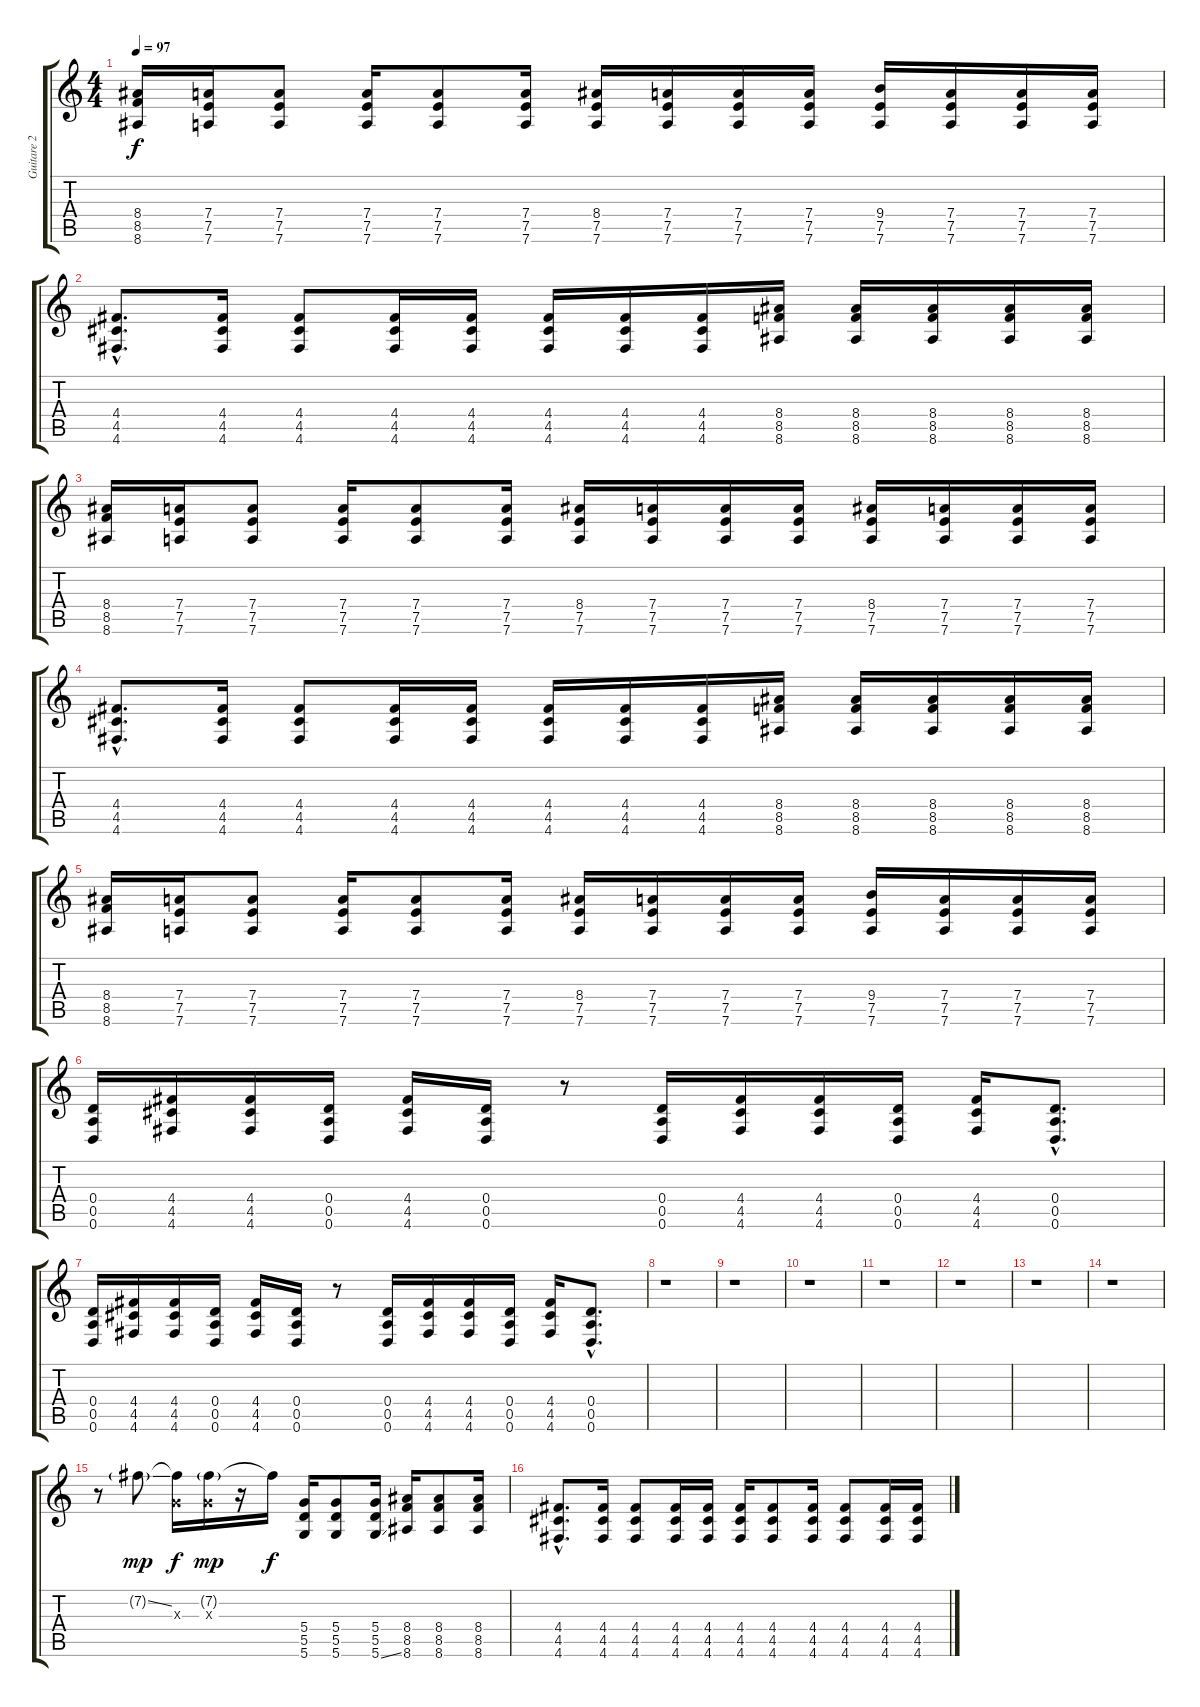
\track ("Guitare 2 - Nick" "Guitare 2 ") {instrument distortionguitar}
\staff {score tabs}
\tuning (E4 B3 G3 D3 A2 D2) {hide}
\ts (4 4)
\tempo 97
\clef g2
\ks c
(8.4 8.5 8.6).16{dy f} (7.4 7.5 7.6).16 (7.4 7.5 7.6).8 (7.4 7.5 7.6).16 (7.4 7.5 7.6).8 (7.4 7.5 7.6).16 (8.4 7.5 7.6).16 (7.4 7.5 7.6).16 (7.4 7.5 7.6).16 (7.4 7.5 7.6).16 (9.4 7.5 7.6).16 (7.4 7.5 7.6).16 (7.4 7.5 7.6).16 (7.4 7.5 7.6).16 |
(4.4{hac} 4.5{hac} 4.6{hac}).8{d} (4.4 4.5 4.6).16 (4.4 4.5 4.6).8 (4.4 4.5 4.6).16 (4.4 4.5 4.6).16 (4.4 4.5 4.6).16 (4.4 4.5 4.6).16 (4.4 4.5 4.6).16 (8.4 8.5 8.6).16 (8.4 8.5 8.6).16 (8.4 8.5 8.6).16 (8.4 8.5 8.6).16 (8.4 8.5 8.6).16 |
(8.4 8.5 8.6).16 (7.4 7.5 7.6).16 (7.4 7.5 7.6).8 (7.4 7.5 7.6).16 (7.4 7.5 7.6).8 (7.4 7.5 7.6).16 (8.4 7.5 7.6).16 (7.4 7.5 7.6).16 (7.4 7.5 7.6).16 (7.4 7.5 7.6).16 (8.4 7.5 7.6).16 (7.4 7.5 7.6).16 (7.4 7.5 7.6).16 (7.4 7.5 7.6).16 |
(4.4{hac} 4.5{hac} 4.6{hac}).8{d} (4.4 4.5 4.6).16 (4.4 4.5 4.6).8 (4.4 4.5 4.6).16 (4.4 4.5 4.6).16 (4.4 4.5 4.6).16 (4.4 4.5 4.6).16 (4.4 4.5 4.6).16 (8.4 8.5 8.6).16 (8.4 8.5 8.6).16 (8.4 8.5 8.6).16 (8.4 8.5 8.6).16 (8.4 8.5 8.6).16 |
(8.4 8.5 8.6).16 (7.4 7.5 7.6).16 (7.4 7.5 7.6).8 (7.4 7.5 7.6).16 (7.4 7.5 7.6).8 (7.4 7.5 7.6).16 (8.4 7.5 7.6).16 (7.4 7.5 7.6).16 (7.4 7.5 7.6).16 (7.4 7.5 7.6).16 (9.4 7.5 7.6).16 (7.4 7.5 7.6).16 (7.4 7.5 7.6).16 (7.4 7.5 7.6).16 |
(0.4 0.5 0.6).16 (4.4 4.5 4.6).16 (4.4 4.5 4.6).16 (0.4 0.5 0.6).16 (4.4 4.5 4.6).16 (0.4 0.5 0.6).16 r.8 (0.4 0.5 0.6).16 (4.4 4.5 4.6).16 (4.4 4.5 4.6).16 (0.4 0.5 0.6).16 (4.4 4.5 4.6).16 (0.4{hac} 0.5{hac} 0.6{hac}).8{d} |
(0.4 0.5 0.6).16 (4.4 4.5 4.6).16 (4.4 4.5 4.6).16 (0.4 0.5 0.6).16 (4.4 4.5 4.6).16 (0.4 0.5 0.6).16 r.8 (0.4 0.5 0.6).16 (4.4 4.5 4.6).16 (4.4 4.5 4.6).16 (0.4 0.5 0.6).16 (4.4 4.5 4.6).16 (0.4{hac} 0.5{hac} 0.6{hac}).8{d} |
r.1 |
r.1 |
r.1 |
r.1 |
r.1 |
r.1 |
r.1 |
r.8 7.2{ss g}.8{dy mp volume 4} (7.2{t} 0.3{x}).16{dy f} (7.2{g} 0.3{x}).16{dy mp volume 4} r.16 7.2{t}.16{dy f} (5.4 5.5 5.6).16 (5.4 5.5 5.6).8 (5.4 5.5 5.6{ss}).16 (8.4 8.5 8.6).16 (8.4 8.5 8.6).8 (8.4 8.5 8.6).16 |
(4.4{hac} 4.5{hac} 4.6{hac}).8{d} (4.4 4.5 4.6).16 (4.4 4.5 4.6).8 (4.4 4.5 4.6).16 (4.4 4.5 4.6).16 (4.4 4.5 4.6).16 (4.4 4.5 4.6).8 (4.4 4.5 4.6).16 (4.4 4.5 4.6).8 (4.4 4.5 4.6).16 (4.4 4.5 4.6).16
